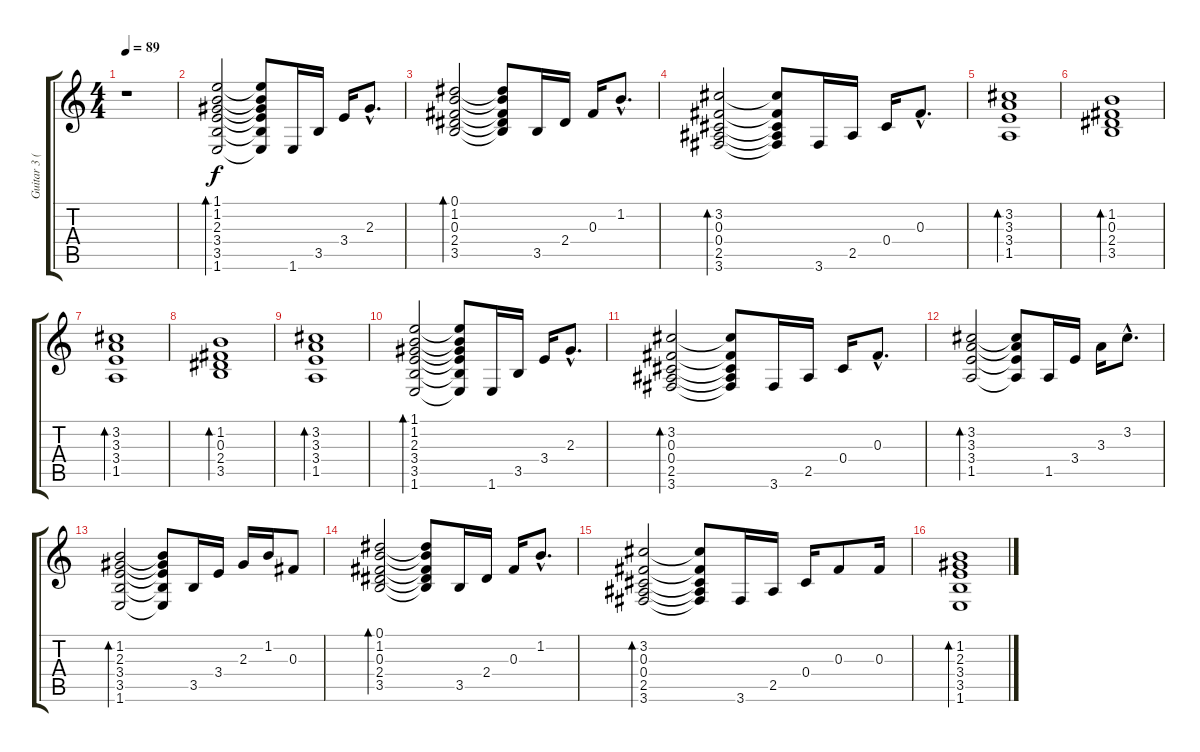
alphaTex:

\track ("Guitar 3 (Slash& Gilbey)" "Guitar 3 (") {instrument electricguitarjazz}
\staff {score tabs}
\tuning (Eb4 Bb3 Gb3 Db3 Ab2 Eb2) {hide}
\ts (4 4)
\tempo 89
\clef g2
\ks c
r.1{dy f} |
(1.1 1.2 2.3 3.4 3.5 1.6).2{bd 120} (1.1{t} 1.2{t} 2.3{t} 3.4{t} 3.5{t} 1.6{t}).8 1.6.16 3.5.16 3.4.16 2.3{hac}.8{d} |
(0.1 1.2 0.3 2.4 3.5).2{bd 120} (0.1{t} 1.2{t} 0.3{t} 2.4{t} 3.5{t}).8 3.5.16 2.4.16 0.3.16 1.2{hac}.8{d} |
(3.2 0.3 0.4 2.5 3.6).2{bd 120} (3.2{t} 0.3{t} 0.4{t} 2.5{t} 3.6{t}).8 3.6.16 2.5.16 0.4.16 0.3{hac}.8{d} |
(3.2 3.3 3.4 1.5).1{bd 120} |
(1.2 0.3 2.4 3.5).1{bd 120} |
(3.2 3.3 3.4 1.5).1{bd 120} |
(1.2 0.3 2.4 3.5).1{bd 120} |
(3.2 3.3 3.4 1.5).1{bd 120} |
(1.1 1.2 2.3 3.4 3.5 1.6).2{bd 120} (1.1{t} 1.2{t} 2.3{t} 3.4{t} 3.5{t} 1.6{t}).8 1.6.16 3.5.16 3.4.16 2.3{hac}.8{d} |
(3.2 0.3 0.4 2.5 3.6).2{bd 120} (3.2{t} 0.3{t} 0.4{t} 2.5{t} 3.6{t}).8 3.6.16 2.5.16 0.4.16 0.3{hac}.8{d} |
(3.2 3.3 3.4 1.5).2{bd 120} (3.2{t} 3.3{t} 3.4{t} 1.5{t}).8 1.5.16 3.4.16 3.3.16 3.2{hac}.8{d} |
(1.2 2.3 3.4 3.5 1.6).2{bd 120} (1.2{t} 2.3{t} 3.4{t} 3.5{t} 1.6{t}).8 3.5.16 3.4.16 2.3.16 1.2.16 0.3.8 |
(0.1 1.2 0.3 2.4 3.5).2{bd 120} (0.1{t} 1.2{t} 0.3{t} 2.4{t} 3.5{t}).8 3.5.16 2.4.16 0.3.16 1.2{hac}.8{d} |
(3.2 0.3 0.4 2.5 3.6).2{bd 120} (3.2{t} 0.3{t} 0.4{t} 2.5{t} 3.6{t}).8 3.6.16 2.5.16 0.4.16 0.3.8 0.3.16 |
(1.2 2.3 3.4 3.5 1.6).1{bd 120}
